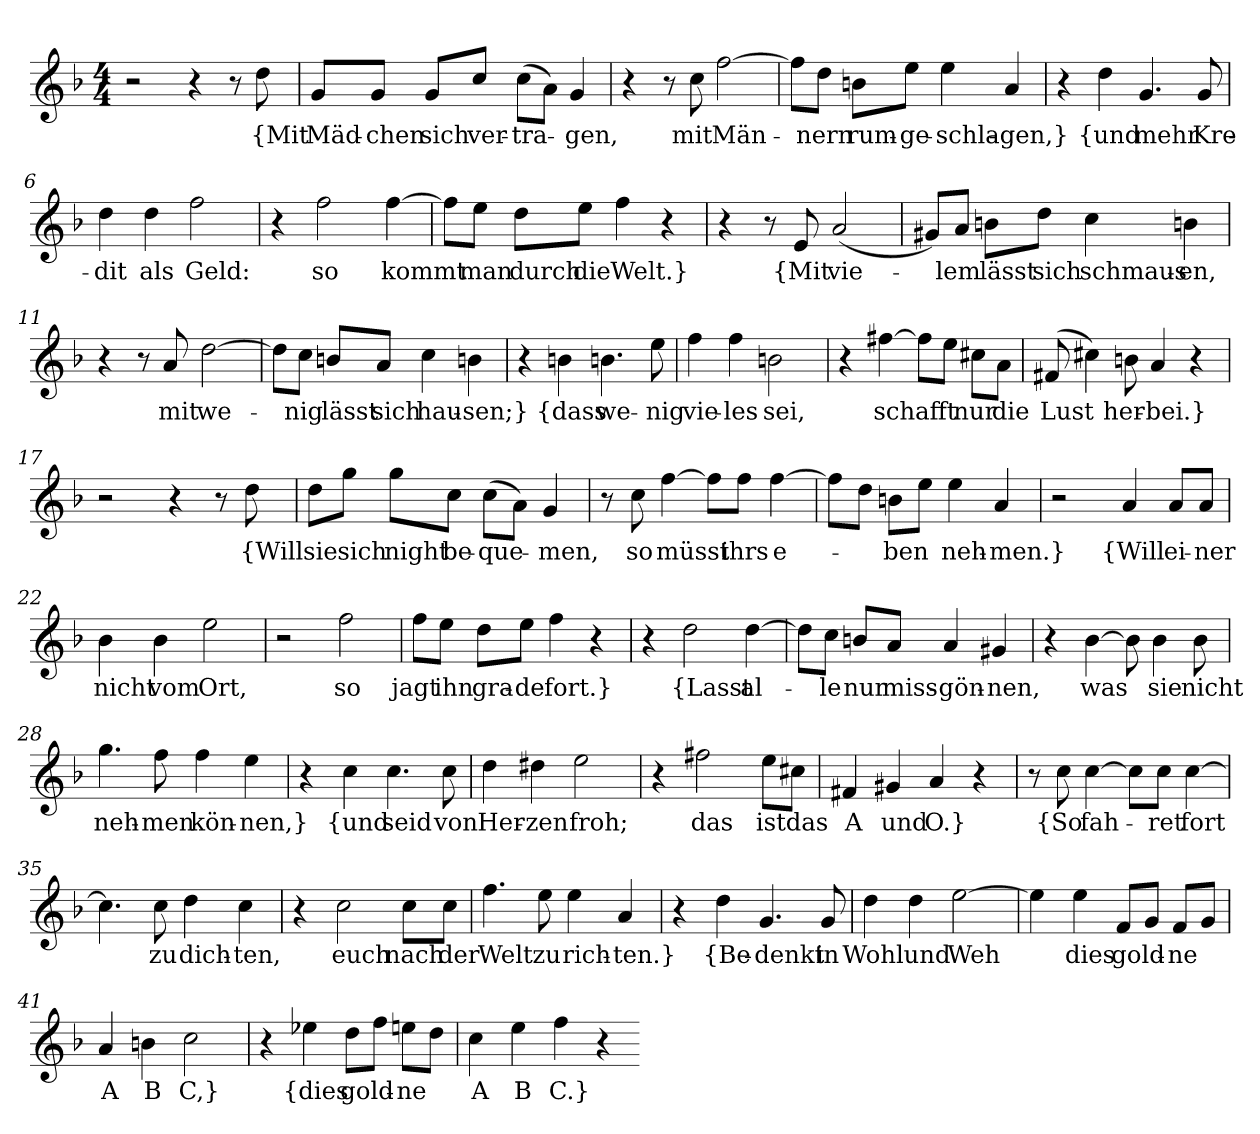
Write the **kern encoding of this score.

**kern	**text
*part1	*part1
*staff1	*staff1
*clefG2	*
*k[b-]	*
*M4/4	*
=1	=1
2r	.
4r	.
8r	.
8dd	{Mit
=2	=2
8g/L	Mäd-
8g/J	-chen
8g/L	sich
8cc/J	ver-
(8cc\L	-tra-
8a\J)	.
4g	-gen,
=3	=3
4r	.
8r	.
8cc	mit
[2ff	Män-
=4	=4
8ff\L]	.
8dd\J	-nern
8bn\L	rum-
8ee\J	-ge-
4ee	-schla-
4a	-gen,}
=5	=5
4r	.
4dd	{und
4.g	mehr
8g	Kre-
=6	=6
4dd	-dit
4dd	als
2ff	Geld:
=7	=7
4r	.
2ff	so
[4ff	kommt
=8	=8
8ff\L]	.
8ee\J	man
8dd\L	durch
8ee\J	die
4ff	Welt.}
4r	.
=9	=9
4r	.
8r	.
8e	{Mit
(2a	vie-
=10	=10
8g#X/L)	.
8a/J	-lem
8bn\L	lässt
8dd\J	sich
4cc	schmaus-
4bn	-en,
=11	=11
4r	.
8r	.
8a	mit
[2dd	we-
=12	=12
8dd\L]	.
8cc\J	-nig
8bn/L	lässt
8a/J	sich
4cc	hau-
4bn	-sen;}
=13	=13
4r	.
4bn	{dass
4.bn	we-
8ee	-nig
=14	=14
4ff	vie-
4ff	-les
2bn	sei,
=15	=15
4r	.
[4ff#X	schafft
8ff#\L]	.
8ee\J	.
8cc#X\L	nur
8a\J	die
=16	=16
(8f#X	Lust
4cc#X)	.
8bn	her-
4a	-bei.}
4r	.
=17	=17
2r	.
4r	.
8r	.
8dd	{Will
=18	=18
8dd\L	sie
8gg\J	sich
8gg\L	night
8cc\J	be-
(8cc\L	-que-
8a\J)	.
4g	-men,
=19	=19
8r	.
8cc	so
[4ff	müsst
8ff\L]	.
8ff\J	ihrs
[4ff	e-
=20	=20
8ff\L]	.
8dd\J	.
8bn\L	-ben
8ee\J	.
4ee	neh-
4a	-men.}
=21	=21
2r	.
4a	{Will
8a/L	ei-
8a/J	-ner
=22	=22
4b-	nicht
4b-	vom
2ee	Ort,
=23	=23
2r	.
2ff	so
=24	=24
8ff\L	jagt
8ee\J	ihn
8dd\L	gra-
8ee\J	-de
4ff	fort.}
4r	.
=25	=25
4r	.
2dd	{Lasst
[4dd	al-
=26	=26
8dd\L]	.
8cc\J	-le
8bn/L	nur
8a/J	miss-
4a	-gön-
4g#X	-nen,
=27	=27
4r	.
[4b-	was
8b-]	.
4b-	sie
8b-	nicht
=28	=28
4.gg	neh-
8ff	-men
4ff	kön-
4ee	-nen,}
=29	=29
4r	.
4cc	{und
4.cc	seid
8cc	von
=30	=30
4dd	Her-
4dd#X	-zen
2ee	froh;
=31	=31
4r	.
2ff#X	das
8ee\L	ist
8cc#X\J	das
=32	=32
4f#X	A
4g#X	und
4a	O.}
4r	.
=34	=34
8r	.
8cc	{So
[4cc	fah-
8cc\L]	.
8cc\J	-ret
[4cc	fort
=35	=35
4.cc]	.
8cc	zu
4dd	dich-
4cc	-ten,
=36	=36
4r	.
2cc	euch
8cc\L	nach
8cc\J	der
=37	=37
4.ff	Welt
8ee	zu
4ee	rich-
4a	-ten.}
=38	=38
4r	.
4dd	{Be-
4.g	-denkt
8g	in
=39	=39
4dd	Wohl
4dd	und
[2ee	Weh
=40	=40
4ee]	.
4ee	dies
8f/L	gold-
8g/J	.
8f/L	-ne
8g/J	.
=41	=41
4a	A
4bn	B
2cc	C,}
=42	=42
4r	.
4ee-X	{dies
8dd\L	gold-
8ff\J	.
8een\L	-ne
8dd\J	.
=43	=43
4cc	A
4ee	B
4ff	C.}
4r	.
=-	=-
*-	*-
